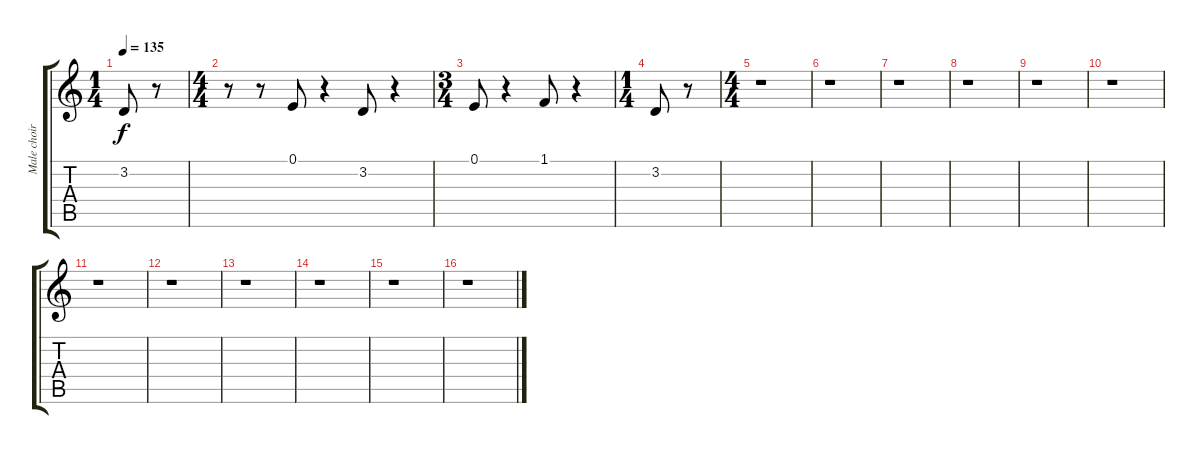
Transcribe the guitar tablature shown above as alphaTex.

\track ("Male choir" "Male choir") {instrument synthvoice}
\staff {score tabs}
\tuning (E4 B3 G3 D3 A2 E2) {hide}
\ts (1 4)
\tempo 135
\clef g2
\ks c
3.2.8{dy f} r.8 |
\ts (4 4)
r.8 r.8 0.1.8 r.4 3.2.8 r.4 |
\ts (3 4)
0.1.8 r.4 1.1.8 r.4 |
\ts (1 4)
3.2.8 r.8 |
\ts (4 4)
r.1 |
r.1 |
r.1 |
r.1 |
r.1 |
r.1 |
r.1 |
r.1 |
r.1 |
r.1 |
r.1 |
r.1
